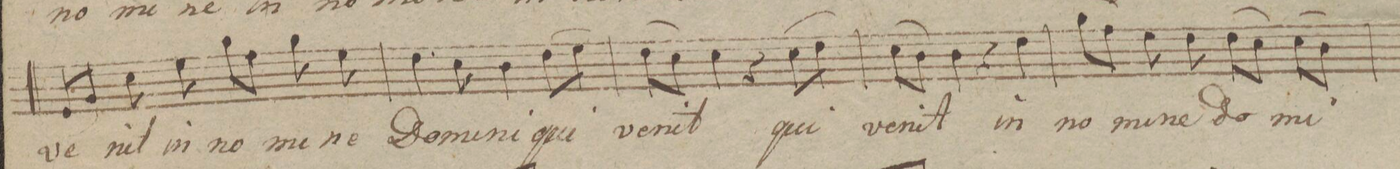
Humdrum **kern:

**kern	**text
*I"Tenore.	*
*clefC4	*
*k[b-]	*
*met(c|)	*
*M2/2	*
8D/L	ve-
8F/J	.
8B-\	-nit
8d\	in
8f\L	no-
8e\J	.
8f\	-mi-
8d\	-ne
=86	=86
4.c\	Do-
8B-\	-mi-
4A\	-ni
(8c\L	qui
8d\J)	.
=87	=87
(8c\L	ve-
8B-\J)	.
4B-\	-nit
4r	.
(8B-\L	qui
8c\J)	.
=88	=88
(8B-\L	ve-
8A\J)	.
4A\	-nit
4r	.
4c\	in
=89	=89
(8f\L	no-
8e\J)	.
8d\	-mi-
8c\	-ne
(8c\L	Do-
8B-\J)	.
(8B-\L	-mi-
8A\J)	.
=90	=90
*-	*-
